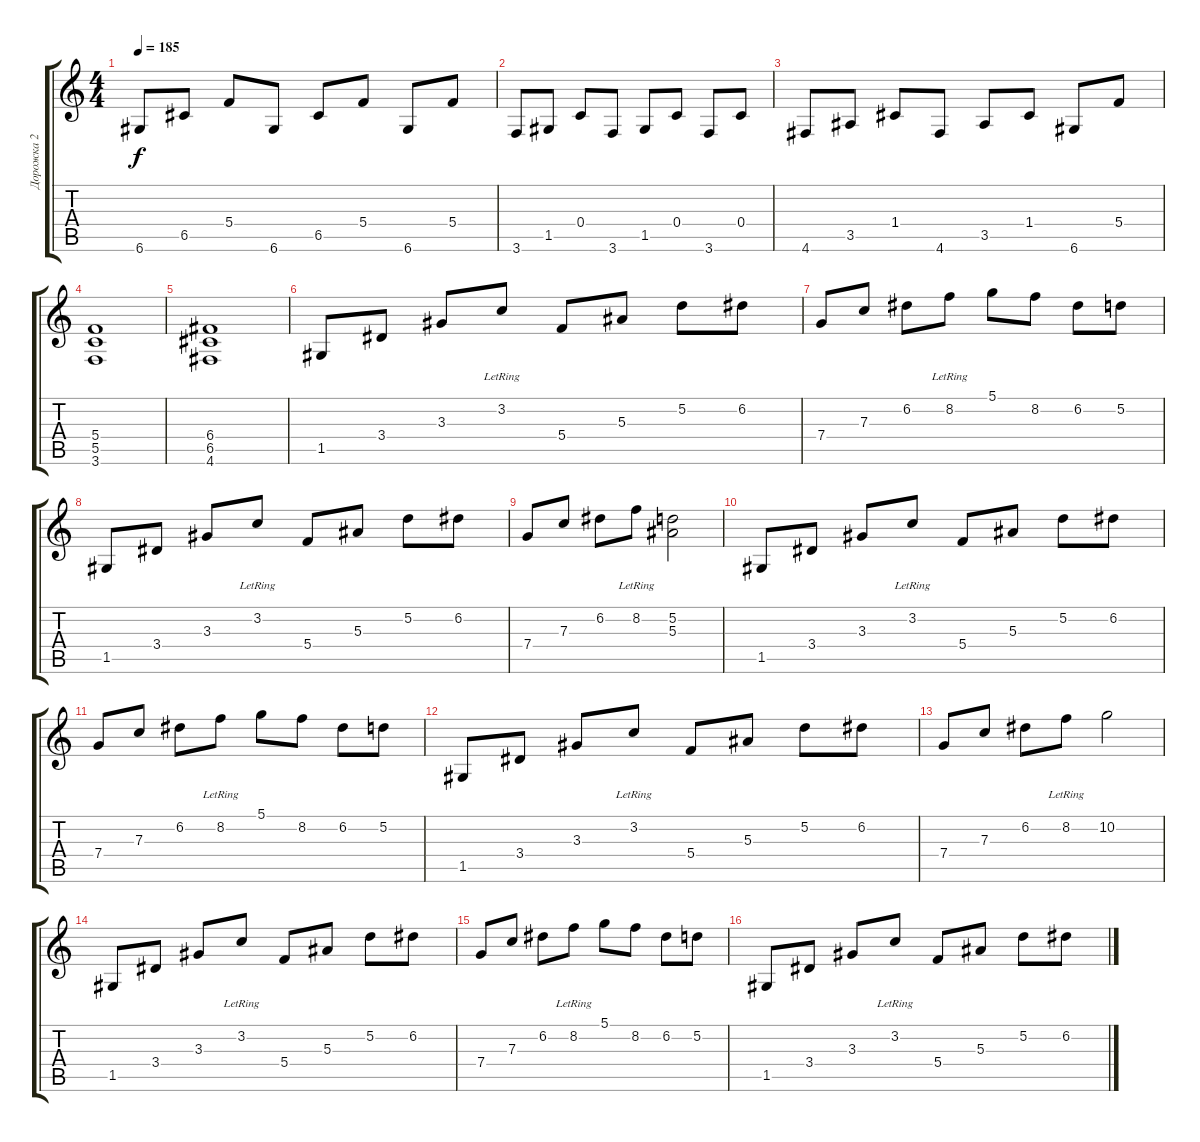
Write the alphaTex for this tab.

\track ("Дорожка 2" "Дорожка 2") {instrument distortionguitar}
\staff {score tabs}
\tuning (D4 A3 F3 C3 G2 D2) {hide}
\ts (4 4)
\tempo 185
\clef g2
\ks c
6.6.8{dy f} 6.5.8 5.4.8 6.6.8 6.5.8 5.4.8 6.6.8 5.4.8 |
3.6.8 1.5.8 0.4.8 3.6.8 1.5.8 0.4.8 3.6.8 0.4.8 |
4.6.8 3.5.8 1.4.8 4.6.8 3.5.8 1.4.8 6.6.8 5.4.8 |
(5.4 5.5 3.6).1 |
(6.4 6.5 4.6).1 |
1.5.8{instrument acousticguitarsteel} 3.4.8 3.3.8 3.2{lr}.8 5.4.8 5.3.8 5.2.8 6.2.8 |
7.4.8 7.3.8 6.2.8 8.2{lr}.8 5.1.8 8.2.8 6.2.8 5.2.8 |
1.5.8{instrument acousticguitarsteel} 3.4.8 3.3.8 3.2{lr}.8 5.4.8 5.3.8 5.2.8 6.2.8 |
7.4.8 7.3.8 6.2.8 8.2{lr}.8 (5.2 5.3).2 |
1.5.8{instrument acousticguitarsteel} 3.4.8 3.3.8 3.2{lr}.8 5.4.8 5.3.8 5.2.8 6.2.8 |
7.4.8 7.3.8 6.2.8 8.2{lr}.8 5.1.8 8.2.8 6.2.8 5.2.8 |
1.5.8{instrument acousticguitarsteel} 3.4.8 3.3.8 3.2{lr}.8 5.4.8 5.3.8 5.2.8 6.2.8 |
7.4.8 7.3.8 6.2.8 8.2{lr}.8 10.2.2 |
1.5.8{instrument acousticguitarsteel} 3.4.8 3.3.8 3.2{lr}.8 5.4.8 5.3.8 5.2.8 6.2.8 |
7.4.8 7.3.8 6.2.8 8.2{lr}.8 5.1.8 8.2.8 6.2.8 5.2.8 |
1.5.8{instrument acousticguitarsteel} 3.4.8 3.3.8 3.2{lr}.8 5.4.8 5.3.8 5.2.8 6.2.8
